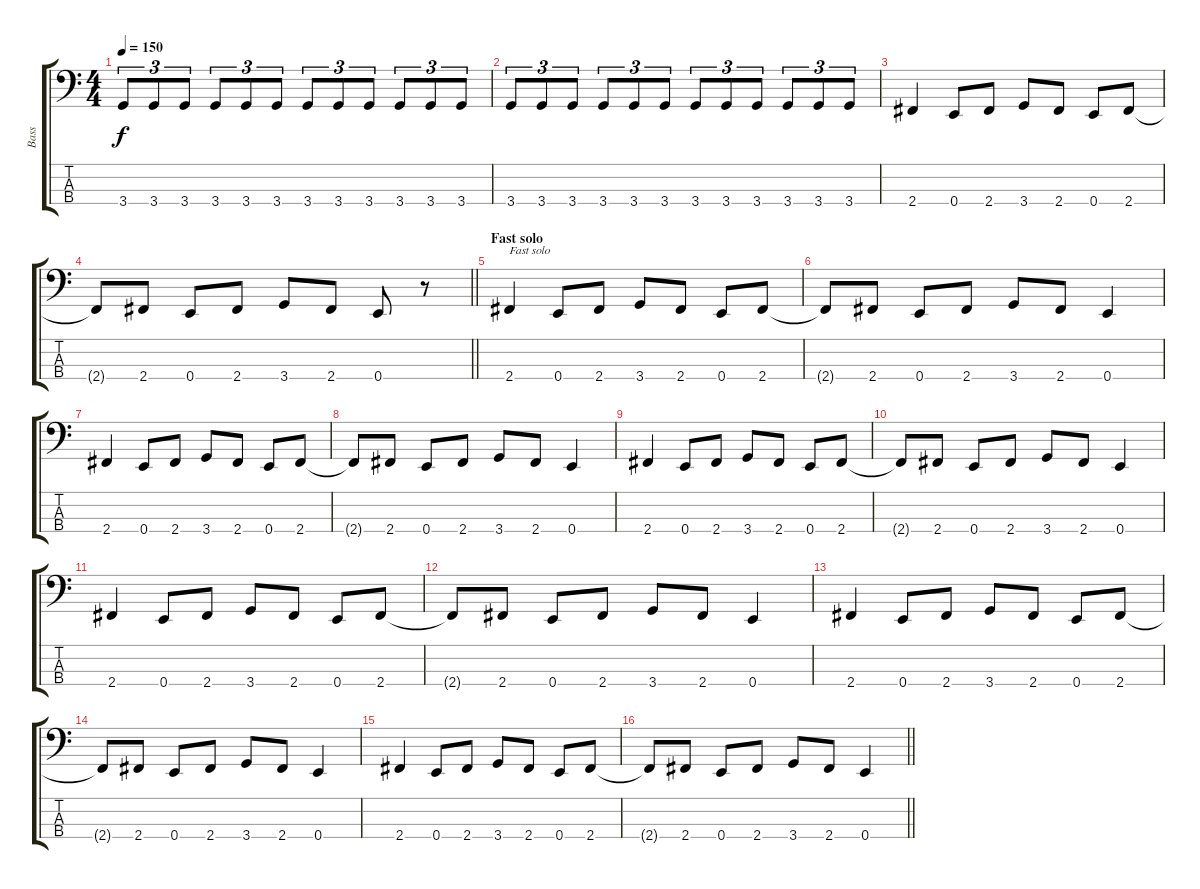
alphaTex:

\track ("Bass" "Bass") {instrument electricbassfinger}
\staff {score tabs}
\tuning (G2 D2 A1 E1) {hide}
\ts (4 4)
\tempo 150
\clef f4
\ks c
3.4.8{tu (3 2) dy f} 3.4.8{tu (3 2)} 3.4.8{tu (3 2)} 3.4.8{tu (3 2)} 3.4.8{tu (3 2)} 3.4.8{tu (3 2)} 3.4.8{tu (3 2)} 3.4.8{tu (3 2)} 3.4.8{tu (3 2)} 3.4.8{tu (3 2)} 3.4.8{tu (3 2)} 3.4.8{tu (3 2)} |
3.4.8{tu (3 2)} 3.4.8{tu (3 2)} 3.4.8{tu (3 2)} 3.4.8{tu (3 2)} 3.4.8{tu (3 2)} 3.4.8{tu (3 2)} 3.4.8{tu (3 2)} 3.4.8{tu (3 2)} 3.4.8{tu (3 2)} 3.4.8{tu (3 2)} 3.4.8{tu (3 2)} 3.4.8{tu (3 2)} |
2.4.4 0.4.8 2.4.8 3.4.8 2.4.8 0.4.8 2.4.8 |
\barLineRight lightlight
2.4{t}.8 2.4.8 0.4.8 2.4.8 3.4.8 2.4.8 0.4.8 r.8 |
\section ("" "Fast solo")
2.4.4{txt "Fast solo"} 0.4.8 2.4.8 3.4.8 2.4.8 0.4.8 2.4.8 |
2.4{t}.8 2.4.8 0.4.8 2.4.8 3.4.8 2.4.8 0.4.4 |
2.4.4 0.4.8 2.4.8 3.4.8 2.4.8 0.4.8 2.4.8 |
2.4{t}.8 2.4.8 0.4.8 2.4.8 3.4.8 2.4.8 0.4.4 |
2.4.4 0.4.8 2.4.8 3.4.8 2.4.8 0.4.8 2.4.8 |
2.4{t}.8 2.4.8 0.4.8 2.4.8 3.4.8 2.4.8 0.4.4 |
2.4.4 0.4.8 2.4.8 3.4.8 2.4.8 0.4.8 2.4.8 |
2.4{t}.8 2.4.8 0.4.8 2.4.8 3.4.8 2.4.8 0.4.4 |
2.4.4 0.4.8 2.4.8 3.4.8 2.4.8 0.4.8 2.4.8 |
2.4{t}.8 2.4.8 0.4.8 2.4.8 3.4.8 2.4.8 0.4.4 |
2.4.4 0.4.8 2.4.8 3.4.8 2.4.8 0.4.8 2.4.8 |
\barLineRight lightlight
2.4{t}.8 2.4.8 0.4.8 2.4.8 3.4.8 2.4.8 0.4.4
